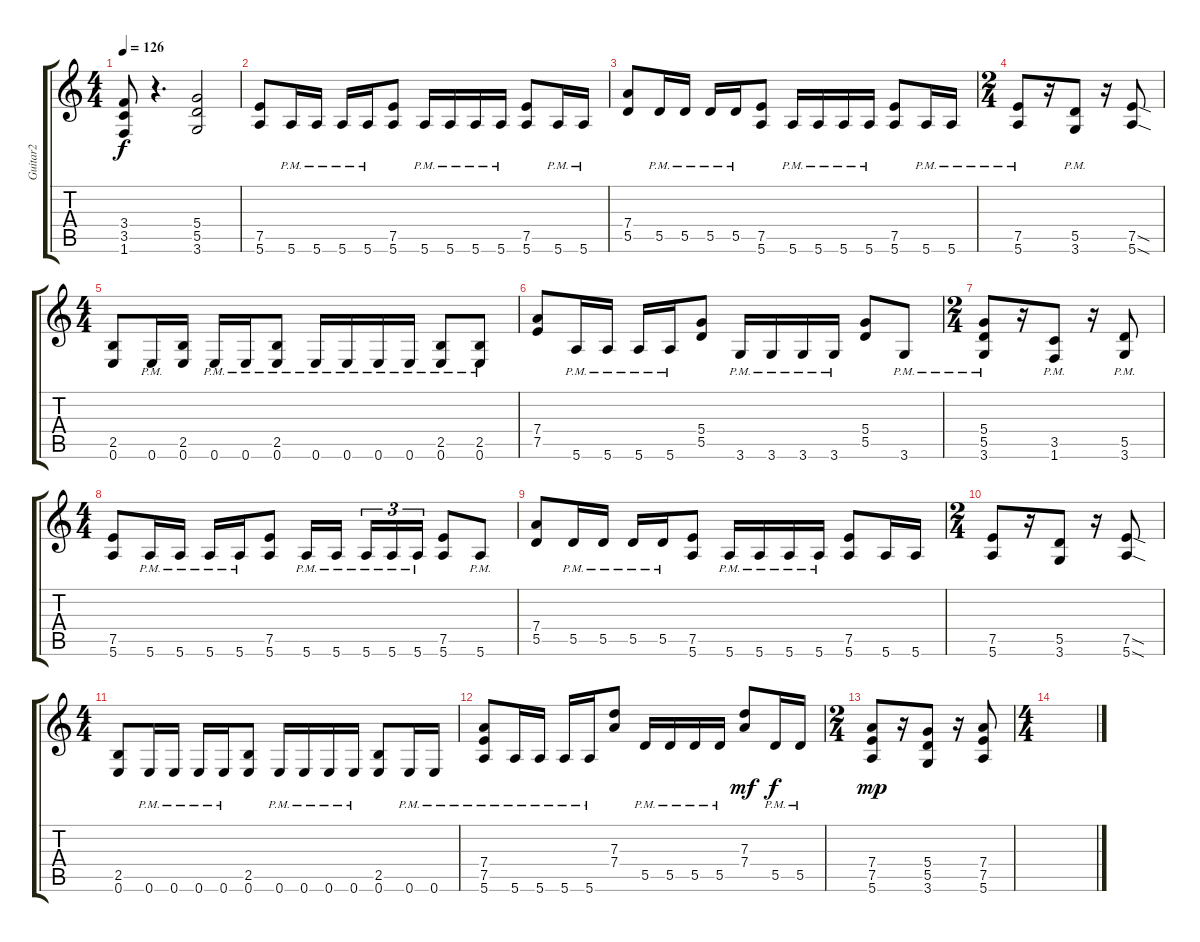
\track ("Guitar2" "Guitar2") {instrument distortionguitar}
\staff {score tabs}
\tuning (E4 B3 G3 D3 A2 E2) {hide}
\ts (4 4)
\tempo 126
\clef g2
\ks c
(3.4 3.5 1.6).8{dy f} r.4{d} (5.4 5.5 3.6).2 |
(7.5 5.6).8{volume 10 balance 2} 5.6{pm}.16 5.6{pm}.16 5.6{pm}.16 5.6{pm}.16 (7.5 5.6).8 5.6{pm}.16 5.6{pm}.16 5.6{pm}.16 5.6{pm}.16 (7.5 5.6).8 5.6{pm}.16 5.6{pm}.16 |
(7.4 5.5).8 5.5{pm}.16 5.5{pm}.16 5.5{pm}.16 5.5{pm}.16 (7.5 5.6).8 5.6{pm}.16 5.6{pm}.16 5.6{pm}.16 5.6{pm}.16 (7.5 5.6).8 5.6{pm}.16 5.6{pm}.16 |
\ts (2 4)
(7.5 5.6{pm}).8 r.16 (5.5{pm} 3.6{pm}).8 r.16 (7.5{sod} 5.6{sod}).8 |
\ts (4 4)
(2.5 0.6).8 0.6{pm}.16 (2.5 0.6).16 0.6{pm}.16 0.6{pm}.16 (2.5{pm} 0.6{pm}).8 0.6{pm}.16 0.6{pm}.16 0.6{pm}.16 0.6{pm}.16 (2.5{pm} 0.6{pm}).8 (2.5{pm} 0.6{pm}).8 |
(7.4 7.5).8 5.6{pm}.16 5.6{pm}.16 5.6{pm}.16 5.6{pm}.16 (5.4 5.5).8 3.6{pm}.16 3.6{pm}.16 3.6{pm}.16 3.6{pm}.16 (5.4 5.5).8 3.6{pm}.8 |
\ts (2 4)
(5.4 5.5{pm} 3.6{pm}).8 r.16 (3.5{pm} 1.6{pm}).8 r.16 (5.5{pm} 3.6{pm}).8 |
\ts (4 4)
(7.5 5.6).8 5.6{pm}.16 5.6{pm}.16 5.6{pm}.16 5.6{pm}.16 (7.5 5.6).8 5.6{pm}.16 5.6{pm}.16 5.6{pm}.16{tu (3 2)} 5.6{pm}.16{tu (3 2)} 5.6{pm}.16{tu (3 2)} (7.5 5.6).8 5.6{pm}.8 |
(7.4 5.5).8 5.5{pm}.16 5.5{pm}.16 5.5{pm}.16 5.5{pm}.16 (7.5 5.6).8 5.6{pm}.16 5.6{pm}.16 5.6{pm}.16 5.6{pm}.16 (7.5 5.6).8 5.6.16 5.6.16 |
\ts (2 4)
(7.5 5.6).8 r.16 (5.5 3.6).8 r.16 (7.5{sod} 5.6{sod}).8 |
\ts (4 4)
(2.5 0.6).8 0.6{pm}.16 0.6{pm}.16 0.6{pm}.16 0.6{pm}.16 (2.5 0.6).8 0.6{pm}.16 0.6{pm}.16 0.6{pm}.16 0.6{pm}.16 (2.5 0.6).8 0.6{pm}.16 0.6{pm}.16 |
(7.4 7.5 5.6{pm}).8 5.6{pm}.16 5.6{pm}.16 5.6{pm}.16 5.6{pm}.16 (7.3 7.4).8 5.5{pm}.16 5.5{pm}.16 5.5{pm}.16 5.5{pm}.16 (7.3 7.4).8{dy mf} 5.5{pm}.16{dy f} 5.5{pm}.16 |
\ts (2 4)
(7.4 7.5 5.6).8{dy mp} r.16 (5.4 5.5 3.6).8 r.16 (7.4 7.5 5.6).8 |
\ts (4 4)
